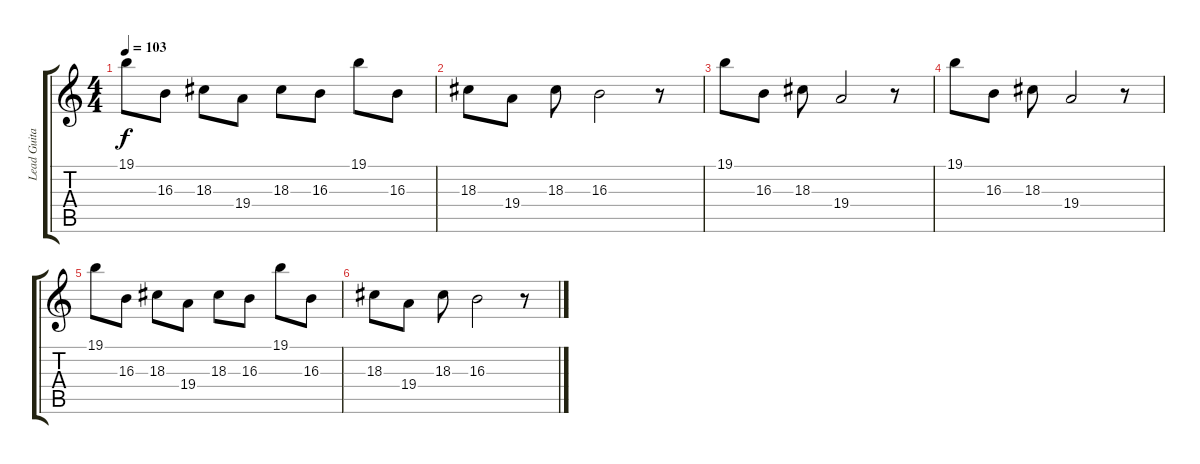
\track ("Lead Guitar" "Lead Guita") {instrument fx4atmosphere}
\staff {score tabs}
\tuning (E4 B3 G3 D3 A2 E2) {hide}
\ts (4 4)
\tempo 103
\clef g2
\ks c
19.1.8{dy f} 16.3.8 18.3.8 19.4.8 18.3.8 16.3.8 19.1.8 16.3.8 |
18.3.8 19.4.8 18.3.8 16.3.2 r.8 |
19.1.8 16.3.8 18.3.8 19.4.2 r.8 |
19.1.8 16.3.8 18.3.8 19.4.2 r.8 |
19.1.8 16.3.8 18.3.8 19.4.8 18.3.8 16.3.8 19.1.8 16.3.8 |
18.3.8 19.4.8 18.3.8 16.3.2 r.8
